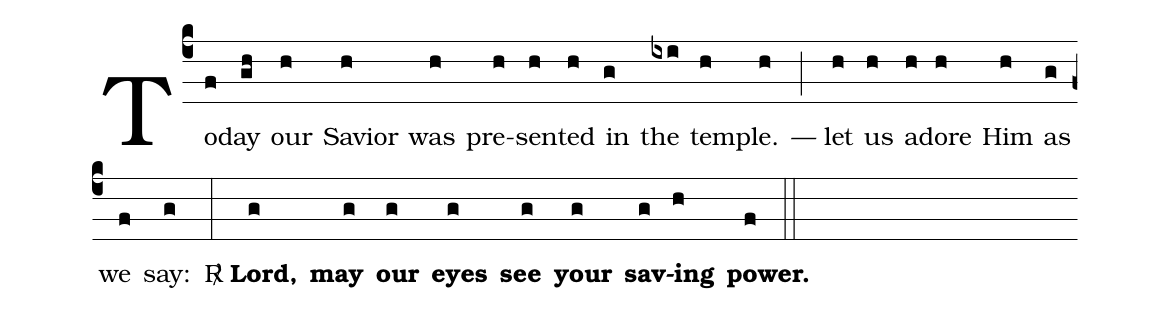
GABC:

%%
(c4)
To(f)day(gh) our(h) Savior(h) was(h) pre(h)sen(h)ted(h)
in(g) the(ixi) tem(h)ple.(h) (;)
<sp>---</sp> let(h) us(h) a(h)dore(h) Him(h) as(g) we(f) say:(g) (:)
<sp>R/</sp> <b>Lord,(g) may(g) our(g) eyes(g) see(g) your(g)
sav(g)ing(h) power.</b>(f) (::z)
